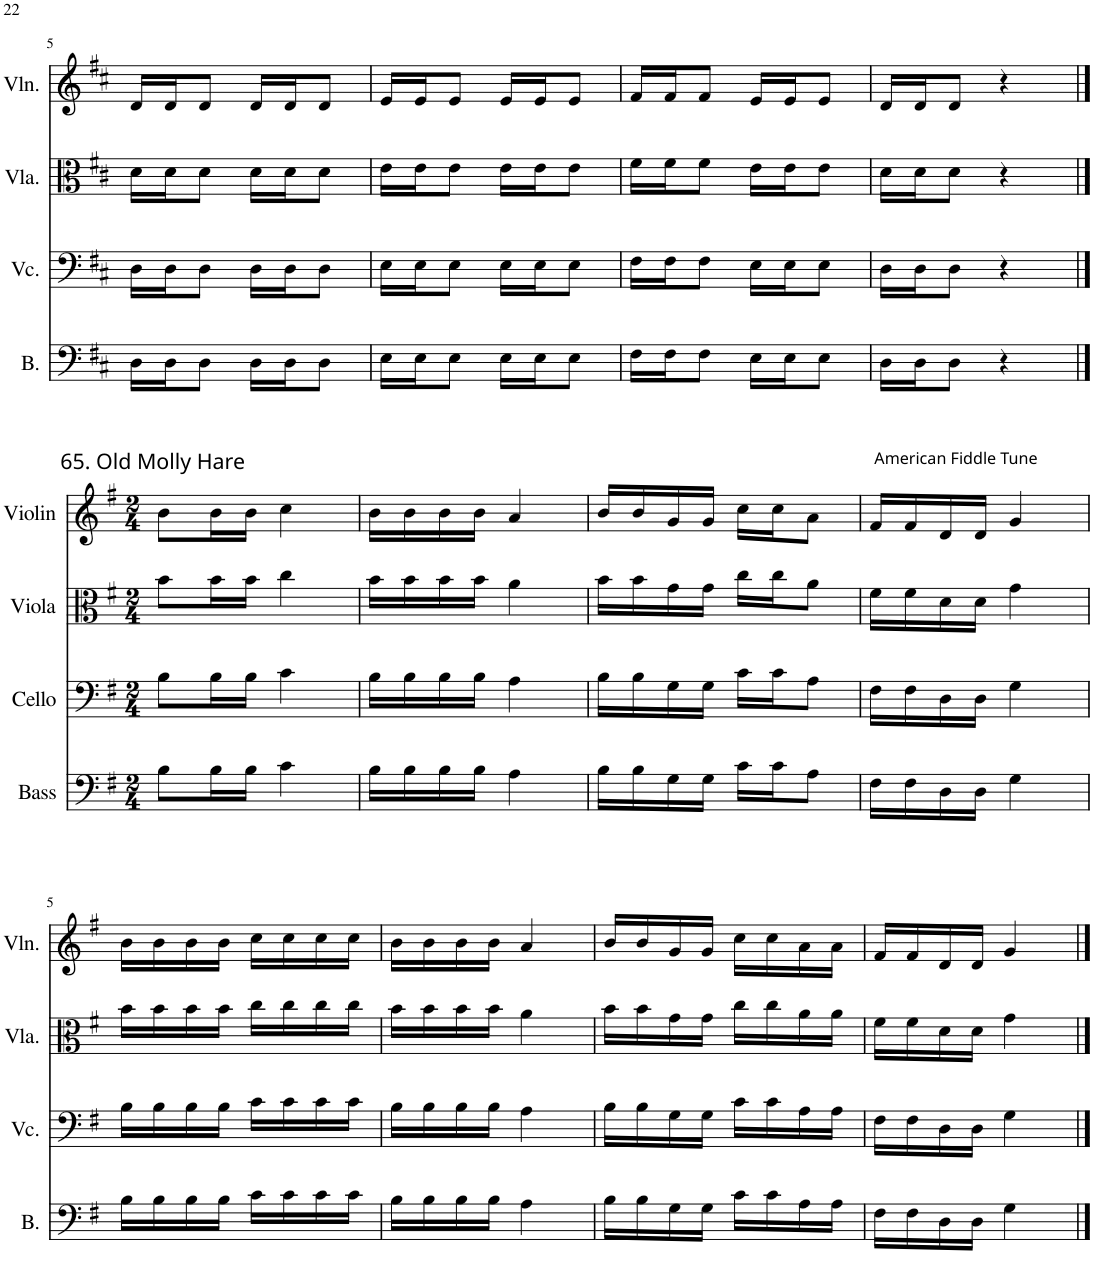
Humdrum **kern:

**kern	**kern	**kern	**kern
*part4	*part3	*part2	*part1
*staff4	*staff3	*staff2	*staff1
*I"Bass	*I"Cello	*I"Viola	*I"Violin
*I'B.	*	*I'Vla.	*I'Vln.
!!LO:PB:g=z
*clefF4	*clefF4	*clefC3	*clefG2
*Trd7c12	*	*	*
*k[f#c#]	*k[f#c#]	*k[f#c#]	*k[f#c#]
*M2/4	*M2/4	*M2/4	*M2/4
=5	=5	=5	=5
16D\LL	16D\LL	16d\LL	16d/LL
16D\J	16D\J	16d\J	16d/J
8D\J	8D\J	8d\J	8d/J
16D\LL	16D\LL	16d\LL	16d/LL
16D\J	16D\J	16d\J	16d/J
8D\J	8D\J	8d\J	8d/J
=6	=6	=6	=6
16E\LL	16E\LL	16e\LL	16e/LL
16E\J	16E\J	16e\J	16e/J
8E\J	8E\J	8e\J	8e/J
16E\LL	16E\LL	16e\LL	16e/LL
16E\J	16E\J	16e\J	16e/J
8E\J	8E\J	8e\J	8e/J
=7	=7	=7	=7
16F#\LL	16F#\LL	16f#\LL	16f#/LL
16F#\J	16F#\J	16f#\J	16f#/J
8F#\J	8F#\J	8f#\J	8f#/J
16E\LL	16E\LL	16e\LL	16e/LL
16E\J	16E\J	16e\J	16e/J
8E\J	8E\J	8e\J	8e/J
=8	=8	=8	=8
16D\LL	16D\LL	16d\LL	16d/LL
16D\J	16D\J	16d\J	16d/J
8D\J	8D\J	8d\J	8d/J
4r	4r	4r	4r
!!LO:LB:g=z
==1	==1	==1	==1
*k[f#]	*k[f#]	*k[f#]	*k[f#]
*M2/4	*M2/4	*M2/4	*M2/4
!	!	!	!LO:TX:a:t=65. Old Molly Hare
8B\L	8B\L	8b\L	8b\L
16B\L	16B\L	16b\L	16b\L
16B\JJ	16B\JJ	16b\JJ	16b\JJ
4c\	4c\	4cc\	4cc\
=2	=2	=2	=2
16B\LL	16B\LL	16b\LL	16b\LL
16B\	16B\	16b\	16b\
16B\	16B\	16b\	16b\
16B\JJ	16B\JJ	16b\JJ	16b\JJ
4A\	4A\	4a\	4a/
=3	=3	=3	=3
16B\LL	16B\LL	16b\LL	16b/LL
16B\	16B\	16b\	16b/
16G\	16G\	16g\	16g/
16G\JJ	16G\JJ	16g\JJ	16g/JJ
16c\LL	16c\LL	16cc\LL	16cc\LL
16c\J	16c\J	16cc\J	16cc\J
8A\J	8A\J	8a\J	8a\J
=4	=4	=4	=4
16F#\LL	16F#\LL	16f#\LL	16f#/LL
16F#\	16F#\	16f#\	16f#/
16D\	16D\	16d\	16d/
16D\JJ	16D\JJ	16d\JJ	16d/JJ
!	!	!	!LO:TX:a:t=American Fiddle Tune
4G\	4G\	4g\	4g/
!!LO:LB:g=z
=5	=5	=5	=5
16B\LL	16B\LL	16b\LL	16b\LL
16B\	16B\	16b\	16b\
16B\	16B\	16b\	16b\
16B\JJ	16B\JJ	16b\JJ	16b\JJ
16c\LL	16c\LL	16cc\LL	16cc\LL
16c\	16c\	16cc\	16cc\
16c\	16c\	16cc\	16cc\
16c\JJ	16c\JJ	16cc\JJ	16cc\JJ
=6	=6	=6	=6
16B\LL	16B\LL	16b\LL	16b\LL
16B\	16B\	16b\	16b\
16B\	16B\	16b\	16b\
16B\JJ	16B\JJ	16b\JJ	16b\JJ
4A\	4A\	4a\	4a/
=7	=7	=7	=7
16B\LL	16B\LL	16b\LL	16b/LL
16B\	16B\	16b\	16b/
16G\	16G\	16g\	16g/
16G\JJ	16G\JJ	16g\JJ	16g/JJ
16c\LL	16c\LL	16cc\LL	16cc\LL
16c\	16c\	16cc\	16cc\
16A\	16A\	16a\	16a\
16A\JJ	16A\JJ	16a\JJ	16a\JJ
=8	=8	=8	=8
16F#\LL	16F#\LL	16f#\LL	16f#/LL
16F#\	16F#\	16f#\	16f#/
16D\	16D\	16d\	16d/
16D\JJ	16D\JJ	16d\JJ	16d/JJ
4G\	4G\	4g\	4g/
==	==	==	==
*-	*-	*-	*-
